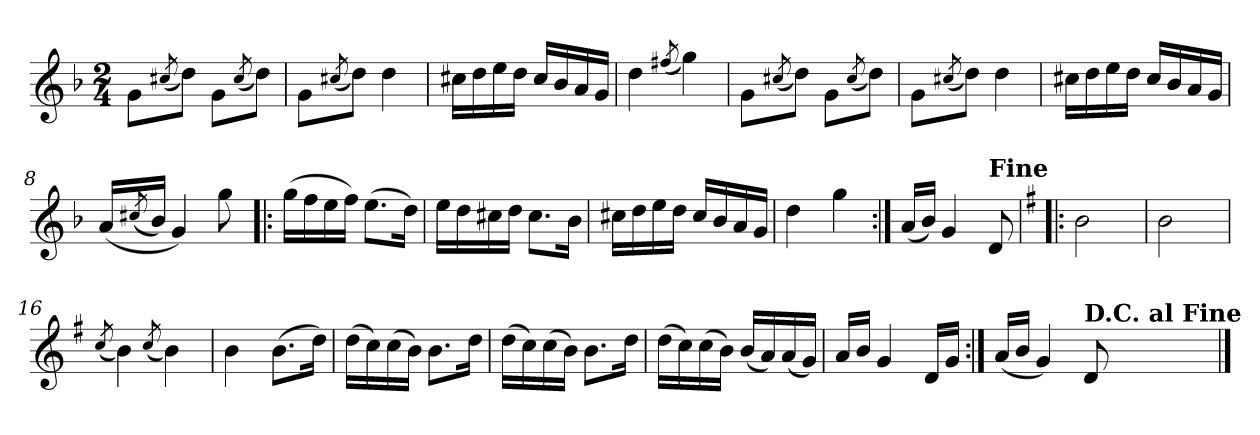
**kern
*part1
*staff1
*clefG2
*k[b-]
*M2/4
=1
8gL
(>8qcc#X/
8ddJ)
8gL
(>8qcc#/
8ddJ)
=2
8gL
(>8qcc#X/
8ddJ)
4dd
=3
16cc#XLL
16dd
16ee
16ddJJ
16cc#LL
16b-
16a
16gJJ
=4
4dd
(>8qff#X/
4gg)
=5
8gL
(>8qcc#X/
8ddJ)
8gL
(>8qcc#/
8ddJ)
=6
8gL
(>8qcc#X/
8ddJ)
4dd
=7
16cc#XLL
16dd
16ee
16ddJJ
16cc#LL
16b-
16a
16gJJ
=8
(<16aLL
(<8qcc#X/
16b-JJ)
4g)
8gg
=9!|:
(>16ggLL
16ff
16ee
16ffJJ)
(>8.eeL
16ddJk)
=10
16eeLL
16dd
16cc#X
16ddJJ
8.cc#L
16b-Jk
=11
16cc#XLL
16dd
16ee
16ddJJ
16cc#LL
16b-
16a
16gJJ
=12
4dd
4gg
=13:|!
(<16aLL
16b-JJ)
4g
!LO:TX:a:B:t=Fine
8d
=14!|:
*k[f#]
2b
=15
2b
=16
(>8qcc/
4b)
(>8qcc/
4b)
=17
4b
(>8.bL
16ddJk)
=18
(>16ddLL
16cc)
(>16cc
16bJJ)
8.bL
16ddJk
=19
(>16ddLL
16cc)
(>16cc
16bJJ)
8.bL
16ddJk
=20
(>16ddLL
16cc)
(>16cc
16bJJ)
(<16bLL
16a)
(<16a
16gJJ)
=21
16aLL
16bJJ
4g
16dLL
16gJJ
=22:|!
(<16aLL
16bJJ
4g)
!LO:TX:a:B:t=D.C. al Fine
8d
==
*-
